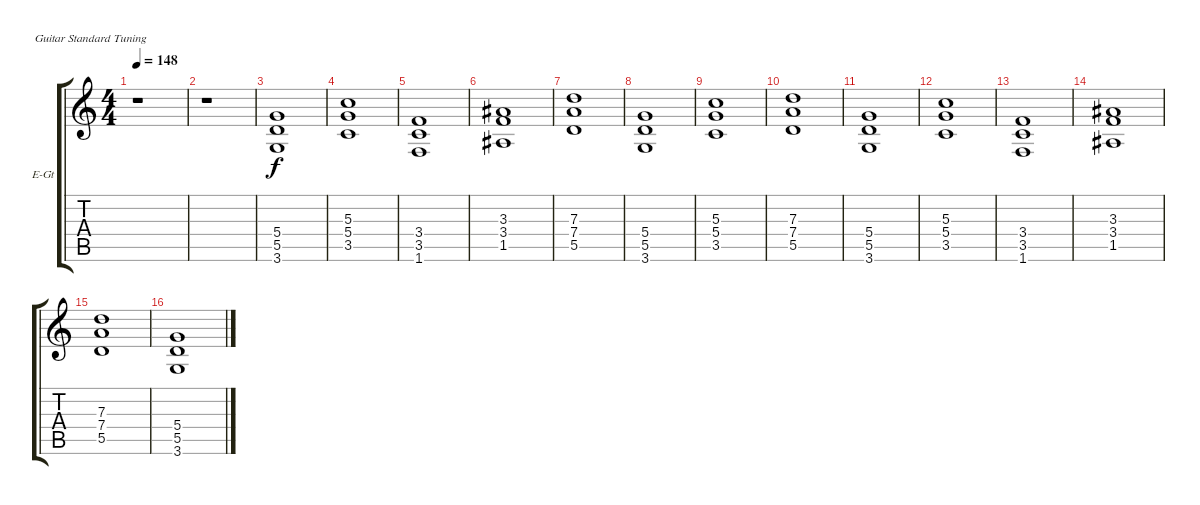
\bracketExtendMode groupsimilarinstruments
\firstSystemTrackNameOrientation horizontal
\otherSystemsTrackNameOrientation horizontal
\track ("Rythm Guitar" "E-Gt") {instrument overdrivenguitar}
\staff {score tabs}
\tuning (E4 B3 G3 D3 A2 E2)
\ts (4 4)
\tempo 148
\clef g2
\ks c
r.1{dy f} |
r.1 |
(5.4 5.5 3.6).1 |
(5.3 5.4 3.5).1 |
(3.4 3.5 1.6).1 |
(3.3 3.4 1.5).1 |
(7.3 7.4 5.5).1 |
(5.4 5.5 3.6).1 |
(5.3 5.4 3.5).1 |
(7.3 7.4 5.5).1 |
(5.4 5.5 3.6).1 |
(5.3 5.4 3.5).1 |
(3.4 3.5 1.6).1 |
(3.3 3.4 1.5).1 |
(7.3 7.4 5.5).1 |
(5.4 5.5 3.6).1
